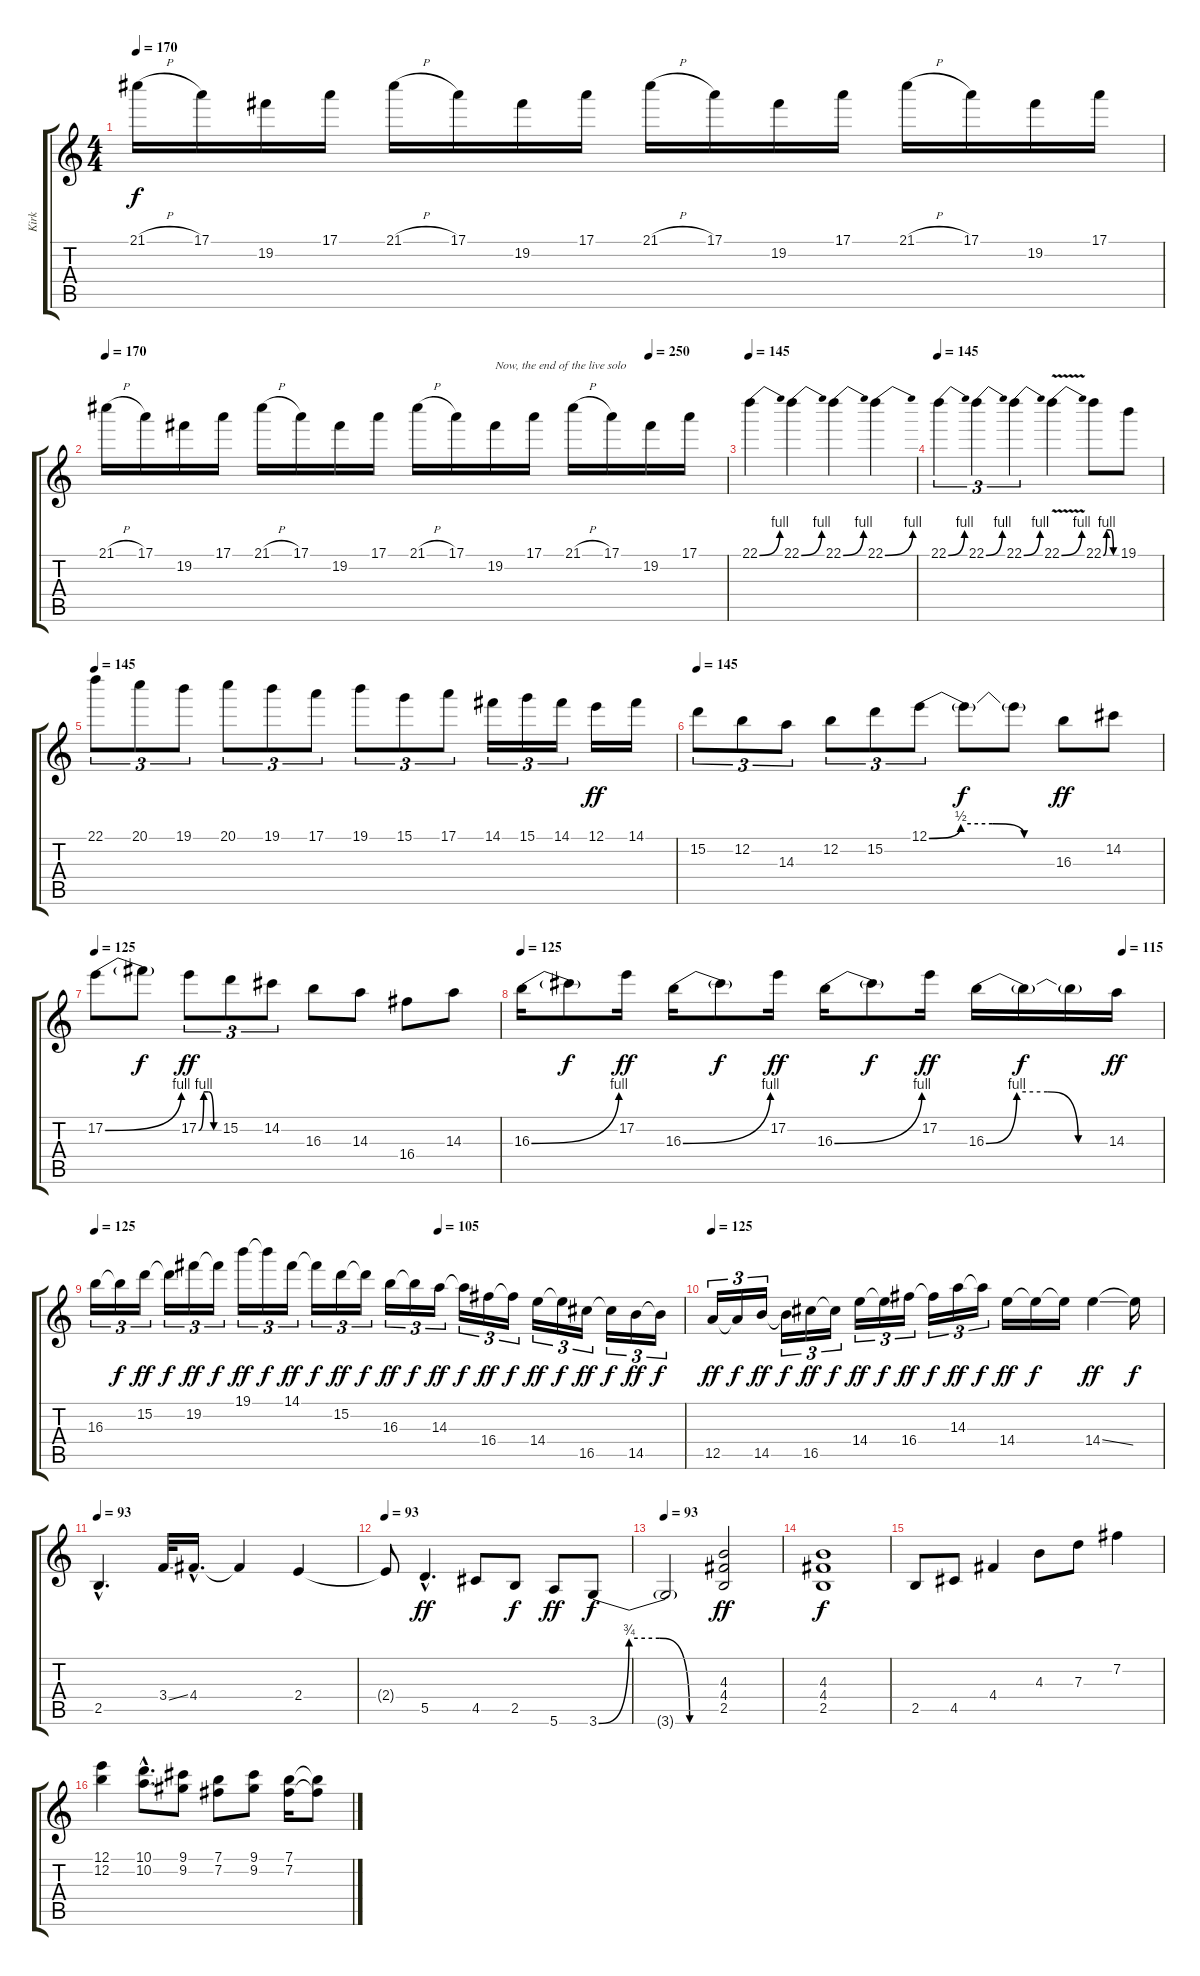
\track ("Kirk" "Kirk") {instrument distortionguitar}
\staff {score tabs}
\tuning (E4 B3 G3 D3 A2 E2) {hide}
\ts (4 4)
\tempo 170
\clef g2
\ks c
21.1{h}.16{dy f} 17.1.16 19.2.16 17.1.16 21.1{h}.16 17.1.16 19.2.16 17.1.16 21.1{h}.16 17.1.16 19.2.16 17.1.16 21.1{h}.16 17.1.16 19.2.16 17.1.16 |
\tempo 170
\tempo (250 0.875)
21.1{h}.16 17.1.16 19.2.16 17.1.16 21.1{h}.16 17.1.16 19.2.16 17.1.16 21.1{h}.16 17.1.16 19.2.16{txt "Now, the end of the live solo"} 17.1.16 21.1{h}.16 17.1.16 19.2.16 17.1.16 |
\tempo 145
22.1{be (bend 0 0 60 4)}.4 22.1{be (bend 0 0 60 4)}.4 22.1{be (bend 0 0 60 4)}.4 22.1{be (bend 0 0 60 4)}.4 |
\tempo 145
22.1{be (bend 0 0 60 4)}.4{tu (3 2)} 22.1{be (bend 0 0 60 4)}.4{tu (3 2)} 22.1{be (bend 0 0 60 4)}.4{tu (3 2)} 22.1{be (bend 0 0 60 4) v}.4 22.1{be (custom 0 0 15 4 30 4 45 0 60 0)}.8 19.1.8 |
\tempo 145
22.1.8{tu (3 2)} 20.1.8{tu (3 2)} 19.1.8{tu (3 2)} 20.1.8{tu (3 2)} 19.1.8{tu (3 2)} 17.1.8{tu (3 2)} 19.1.8{tu (3 2)} 15.1.8{tu (3 2)} 17.1.8{tu (3 2)} 14.1.16{tu (3 2)} 15.1.16{tu (3 2)} 14.1.16{tu (3 2)} 12.1.16{dy ff} 14.1.16 |
\tempo 145
15.2.8{tu (3 2)} 12.2.8{tu (3 2)} 14.3.8{tu (3 2)} 12.2.8{tu (3 2)} 15.2.8{tu (3 2)} 12.1{be (custom 0 0 15 2 30 2 45 0 60 0)}.8{tu (3 2)} 12.1{t}.8{dy f} 12.1{t}.8 16.3.8{dy ff} 14.2.8 |
\tempo 125
17.2{be (bend 0 0 60 4)}.8 17.2{t}.8{dy f} 17.2{be (custom 0 0 15 4 30 4 45 0 60 0)}.8{tu (3 2) dy ff} 15.2.8{tu (3 2)} 14.2.8{tu (3 2)} 16.3.8 14.3.8 16.4.8 14.3.8 |
\tempo 125
\tempo (115 0.9375)
16.3{be (bend 0 0 60 4)}.16 16.3{t}.8{dy f} 17.2.16{dy ff} 16.3{be (bend 0 0 60 4)}.16 16.3{t}.8{dy f} 17.2.16{dy ff} 16.3{be (bend 0 0 60 4)}.16 16.3{t}.8{dy f} 17.2.16{dy ff} 16.3{be (custom 0 0 15 4 30 4 45 0 60 0)}.16 16.3{t}.16{dy f} 16.3{t}.16 14.3.16{dy ff} |
\tempo 125
\tempo (105 0.5833333333333334)
16.3.16{tu (3 2)} 16.3{t}.16{tu (3 2) dy f} 15.2.16{tu (3 2) dy ff} 15.2{t}.16{tu (3 2) dy f} 19.2.16{tu (3 2) dy ff} 19.2{t}.16{tu (3 2) dy f} 19.1.16{tu (3 2) dy ff} 19.1{t}.16{tu (3 2) dy f} 14.1.16{tu (3 2) dy ff} 14.1{t}.16{tu (3 2) dy f} 15.2.16{tu (3 2) dy ff} 15.2{t}.16{tu (3 2) dy f} 16.3.16{tu (3 2) dy ff} 16.3{t}.16{tu (3 2) dy f} 14.3.16{tu (3 2) dy ff} 14.3{t}.16{tu (3 2) dy f} 16.4.16{tu (3 2) dy ff} 16.4{t}.16{tu (3 2) dy f} 14.4.16{tu (3 2) dy ff} 14.4{t}.16{tu (3 2) dy f} 16.5.16{tu (3 2) dy ff} 16.5{t}.16{tu (3 2) dy f} 14.5.16{tu (3 2) dy ff} 14.5{t}.16{tu (3 2) dy f} |
\tempo 125
12.5.16{tu (3 2) dy ff} 12.5{t}.16{tu (3 2) dy f} 14.5.16{tu (3 2) dy ff} 14.5{t}.16{tu (3 2) dy f} 16.5.16{tu (3 2) dy ff} 16.5{t}.16{tu (3 2) dy f} 14.4.16{tu (3 2) dy ff} 14.4{t}.16{tu (3 2) dy f} 16.4.16{tu (3 2) dy ff} 16.4{t}.16{tu (3 2) dy f} 14.3.16{tu (3 2) dy ff} 14.3{t}.16{tu (3 2) dy f} 14.4.16{dy ff} 14.4{t}.16{dy f} 14.4{t}.16 14.4{ss}.4{dy ff} 14.4{t}.16{dy f} |
\tempo 93
2.5{hac}.4{d} 3.4{ss}.32 4.4{hac}.16{d} 4.4{t}.4 2.4.4 |
\tempo 93
2.4{t}.8 5.5{hac}.4{d dy ff} 4.5.8 2.5.8{dy f} 5.6.8{dy ff} 3.6{be (custom 0 0 15 3 30 3 45 0 60 0)}.8{dy f} |
\tempo 93
3.6{t}.2 (4.3 4.4 2.5).2{dy ff} |
(4.3 4.4 2.5).1{dy f} |
2.5.8 4.5.8 4.4.4 4.3.8 7.3.8 7.2.4 |
(12.1 12.2).4 (10.1{hac} 10.2{hac}).8{d} (9.1 9.2).8 (7.1 7.2).8 (9.1 9.2).8 (7.1 7.2).16 (7.1{t} 7.2{t}).8
